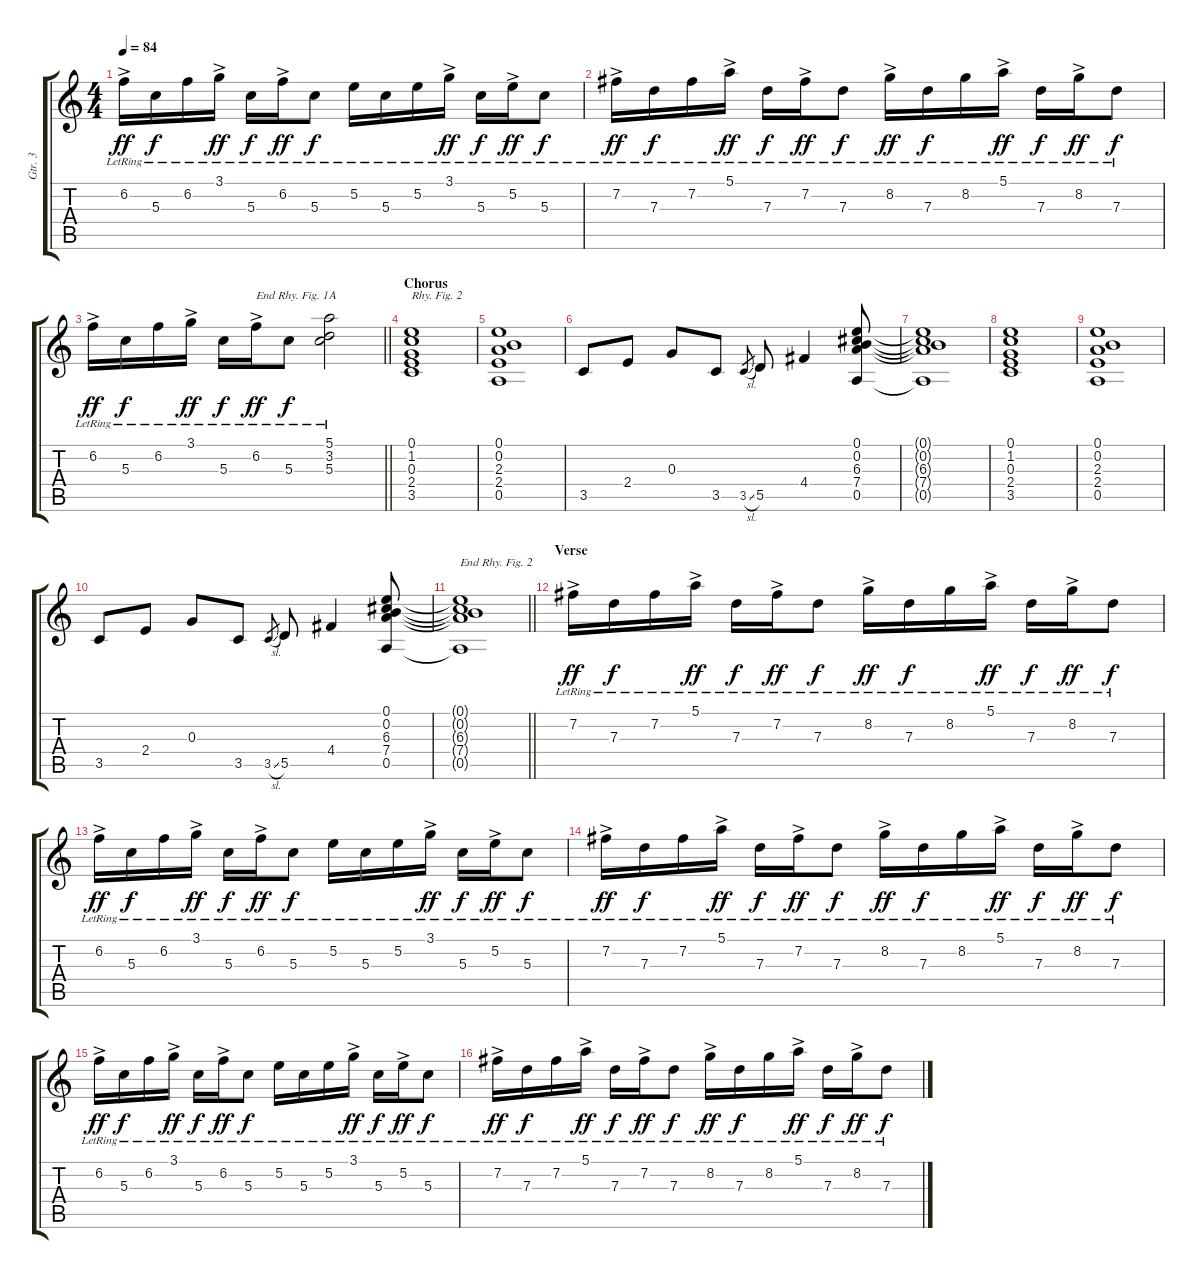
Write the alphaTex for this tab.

\track ("Gtr. 3" "Gtr. 3") {instrument electricguitarclean}
\staff {score tabs}
\tuning (E4 B3 G3 D3 A2 E2) {hide}
\ts (4 4)
\tempo 84
\clef g2
\ks c
6.2{ac lr}.16{dy ff} 5.3{lr}.16{dy f} 6.2{lr}.16 3.1{ac lr}.16{dy ff} 5.3{lr}.16{dy f} 6.2{ac lr}.16{dy ff} 5.3{lr}.8{dy f} 5.2{lr}.16 5.3{lr}.16 5.2{lr}.16 3.1{ac lr}.16{dy ff} 5.3{lr}.16{dy f} 5.2{ac lr}.16{dy ff} 5.3{lr}.8{dy f} |
7.2{ac lr}.16{dy ff} 7.3{lr}.16{dy f} 7.2{lr}.16 5.1{ac lr}.16{dy ff} 7.3{lr}.16{dy f} 7.2{ac lr}.16{dy ff} 7.3{lr}.8{dy f} 8.2{ac lr}.16{dy ff} 7.3{lr}.16{dy f} 8.2{lr}.16 5.1{ac lr}.16{dy ff} 7.3{lr}.16{dy f} 8.2{ac lr}.16{dy ff} 7.3{lr}.8{dy f} |
\barLineRight lightlight
6.2{ac lr}.16{dy ff} 5.3{lr}.16{dy f} 6.2{lr}.16 3.1{ac lr}.16{dy ff} 5.3{lr}.16{dy f} 6.2{ac lr}.16{txt "End Rhy. Fig. 1A" dy ff} 5.3{lr}.8{dy f} (5.1{lr} 3.2{lr} 5.3{lr}).2 |
\section ("" "Chorus")
(0.1 1.2 0.3 2.4 3.5).1{txt "Rhy. Fig. 2"} |
(0.1 0.2 2.3 2.4 0.5).1 |
3.5.8 2.4.8 0.3.8 3.5.8 3.5{sl}.8{gr} 5.5.8 4.4.4 (0.1 0.2 6.3 7.4 0.5).8 |
(0.1{t} 0.2{t} 6.3{t} 7.4{t} 0.5{t}).1 |
(0.1 1.2 0.3 2.4 3.5).1 |
(0.1 0.2 2.3 2.4 0.5).1 |
3.5.8 2.4.8 0.3.8 3.5.8 3.5{sl}.8{gr} 5.5.8 4.4.4 (0.1 0.2 6.3 7.4 0.5).8 |
\barLineRight lightlight
(0.1{t} 0.2{t} 6.3{t} 7.4{t} 0.5{t}).1{txt "End Rhy. Fig. 2"} |
\section ("" "Verse")
7.2{ac lr}.16{dy ff} 7.3{lr}.16{dy f} 7.2{lr}.16 5.1{ac lr}.16{dy ff} 7.3{lr}.16{dy f} 7.2{ac lr}.16{dy ff} 7.3{lr}.8{dy f} 8.2{ac lr}.16{dy ff} 7.3{lr}.16{dy f} 8.2{lr}.16 5.1{ac lr}.16{dy ff} 7.3{lr}.16{dy f} 8.2{ac lr}.16{dy ff} 7.3{lr}.8{dy f} |
6.2{ac lr}.16{dy ff} 5.3{lr}.16{dy f} 6.2{lr}.16 3.1{ac lr}.16{dy ff} 5.3{lr}.16{dy f} 6.2{ac lr}.16{dy ff} 5.3{lr}.8{dy f} 5.2{lr}.16 5.3{lr}.16 5.2{lr}.16 3.1{ac lr}.16{dy ff} 5.3{lr}.16{dy f} 5.2{ac lr}.16{dy ff} 5.3{lr}.8{dy f} |
7.2{ac lr}.16{dy ff} 7.3{lr}.16{dy f} 7.2{lr}.16 5.1{ac lr}.16{dy ff} 7.3{lr}.16{dy f} 7.2{ac lr}.16{dy ff} 7.3{lr}.8{dy f} 8.2{ac lr}.16{dy ff} 7.3{lr}.16{dy f} 8.2{lr}.16 5.1{ac lr}.16{dy ff} 7.3{lr}.16{dy f} 8.2{ac lr}.16{dy ff} 7.3{lr}.8{dy f} |
6.2{ac lr}.16{dy ff} 5.3{lr}.16{dy f} 6.2{lr}.16 3.1{ac lr}.16{dy ff} 5.3{lr}.16{dy f} 6.2{ac lr}.16{dy ff} 5.3{lr}.8{dy f} 5.2{lr}.16 5.3{lr}.16 5.2{lr}.16 3.1{ac lr}.16{dy ff} 5.3{lr}.16{dy f} 5.2{ac lr}.16{dy ff} 5.3{lr}.8{dy f} |
7.2{ac lr}.16{dy ff} 7.3{lr}.16{dy f} 7.2{lr}.16 5.1{ac lr}.16{dy ff} 7.3{lr}.16{dy f} 7.2{ac lr}.16{dy ff} 7.3{lr}.8{dy f} 8.2{ac lr}.16{dy ff} 7.3{lr}.16{dy f} 8.2{lr}.16 5.1{ac lr}.16{dy ff} 7.3{lr}.16{dy f} 8.2{ac lr}.16{dy ff} 7.3{lr}.8{dy f}
